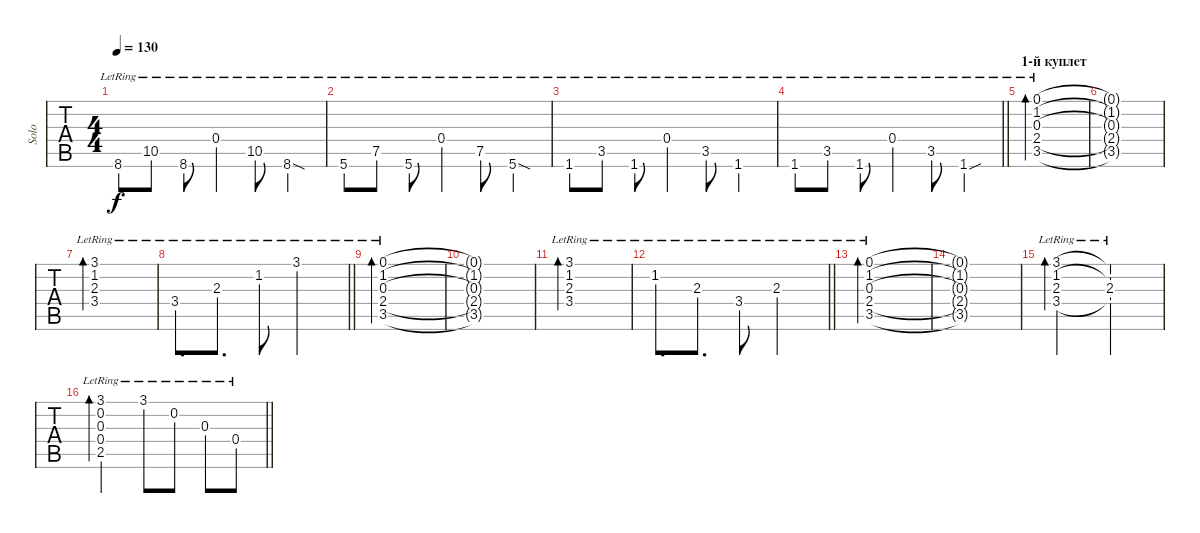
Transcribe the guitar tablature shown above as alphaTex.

\track ("Solo" "Solo") {instrument acousticguitarsteel}
\staff {tabs}
\tuning (E4 B3 G3 D3 A2 E2) {hide}
\ts (4 4)
\tempo 130
\clef g2
\ks c
8.6{lr}.8{dy f} 10.5{lr}.8 8.6{lr}.8 0.4{lr}.4 10.5{lr}.8 8.6{sod lr}.4 |
5.6{lr}.8 7.5{lr}.8 5.6{lr}.8 0.4{lr}.4 7.5{lr}.8 5.6{sod lr}.4 |
1.6{lr}.8 3.5{lr}.8 1.6{lr}.8 0.4{lr}.4 3.5{lr}.8 1.6{lr}.4 |
\barLineRight lightlight
1.6{lr}.8 3.5{lr}.8 1.6{lr}.8 0.4{lr}.4 3.5{lr}.8 1.6{sou lr}.4 |
\section ("" "1-й куплет")
(0.1{lr} 1.2{lr} 0.3{lr} 2.4{lr} 3.5{lr}).1{bd 60} |
(0.1{t} 1.2{t} 0.3{t} 2.4{t} 3.5{t}).1 |
(3.1{lr} 1.2{lr} 2.3{lr} 3.4{lr}).1{bd 60} |
\barLineRight lightlight
3.4{lr}.8{d} 2.3{lr}.8{d} 1.2{lr}.8 3.1{lr}.2 |
(0.1{lr} 1.2{lr} 0.3{lr} 2.4{lr} 3.5{lr}).1{bd 60} |
(0.1{t} 1.2{t} 0.3{t} 2.4{t} 3.5{t}).1 |
(3.1{lr} 1.2{lr} 2.3{lr} 3.4{lr}).1{bd 60} |
\barLineRight lightlight
1.2{lr}.8{d} 2.3{lr}.8{d} 3.4{lr}.8 2.3{lr}.2 |
(0.1{lr} 1.2{lr} 0.3{lr} 2.4{lr} 3.5{lr}).1{bd 60} |
(0.1{t} 1.2{t} 0.3{t} 2.4{t} 3.5{t}).1 |
(3.1{lr} 1.2{lr} 2.3{lr} 3.4{lr}).2{bd 60} (3.1{t} 1.2{t} 2.3{lr} 3.4{t}).2 |
\barLineRight lightlight
(3.1{lr} 0.2{lr} 0.3{lr} 0.4{lr} 2.5{lr}).2{bd 60} 3.1{lr}.8 0.2{lr}.8 0.3{lr}.8 0.4{lr}.8
